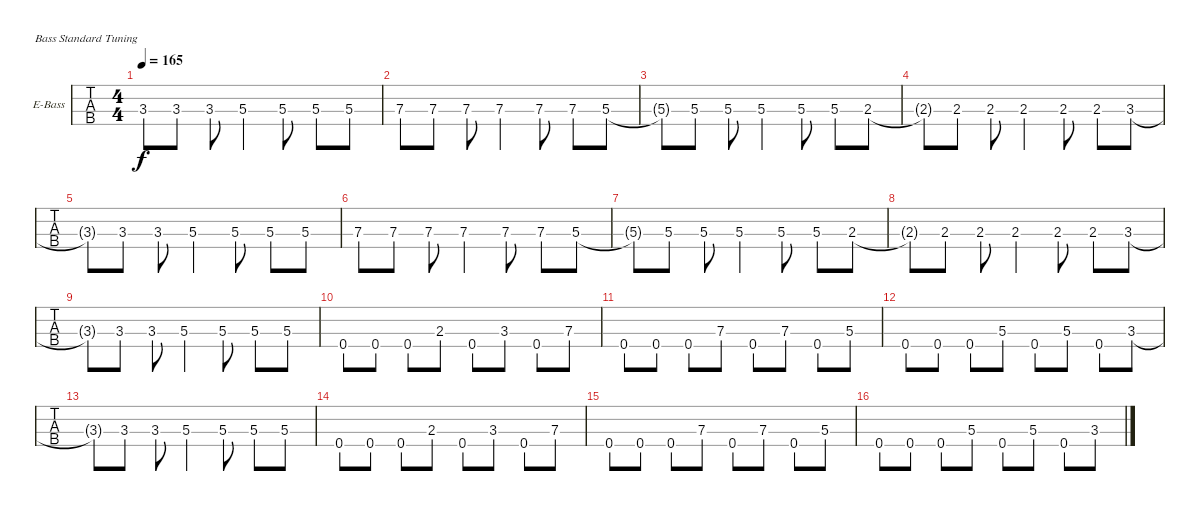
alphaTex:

\bracketExtendMode groupsimilarinstruments
\firstSystemTrackNameOrientation horizontal
\otherSystemsTrackNameOrientation horizontal
\track ("Bass" "E-Bass") {instrument slapbass1}
\staff {tabs}
\tuning (G2 D2 A1 E1)
\ts (4 4)
\tempo 165
\clef f4
\ks c
3.3{t}.8{dy f} 3.3.8 3.3.8 5.3.4 5.3.8 5.3.8 5.3.8 |
7.3.8 7.3.8 7.3.8 7.3.4 7.3.8 7.3.8 5.3.8 |
5.3{t}.8 5.3.8 5.3.8 5.3.4 5.3.8 5.3.8 2.3.8 |
2.3{t}.8 2.3.8 2.3.8 2.3.4 2.3.8 2.3.8 3.3.8 |
3.3{t}.8 3.3.8 3.3.8 5.3.4 5.3.8 5.3.8 5.3.8 |
7.3.8 7.3.8 7.3.8 7.3.4 7.3.8 7.3.8 5.3.8 |
5.3{t}.8 5.3.8 5.3.8 5.3.4 5.3.8 5.3.8 2.3.8 |
2.3{t}.8 2.3.8 2.3.8 2.3.4 2.3.8 2.3.8 3.3.8 |
3.3{t}.8 3.3.8 3.3.8 5.3.4 5.3.8 5.3.8 5.3.8 |
0.4.8 0.4.8 0.4.8 2.3.8 0.4.8 3.3.8 0.4.8 7.3.8 |
0.4.8 0.4.8 0.4.8 7.3.8 0.4.8 7.3.8 0.4.8 5.3.8 |
0.4.8 0.4.8 0.4.8 5.3.8 0.4.8 5.3.8 0.4.8 3.3.8 |
3.3{t}.8 3.3.8 3.3.8 5.3.4 5.3.8 5.3.8 5.3.8 |
0.4.8 0.4.8 0.4.8 2.3.8 0.4.8 3.3.8 0.4.8 7.3.8 |
0.4.8 0.4.8 0.4.8 7.3.8 0.4.8 7.3.8 0.4.8 5.3.8 |
0.4.8 0.4.8 0.4.8 5.3.8 0.4.8 5.3.8 0.4.8 3.3.8
